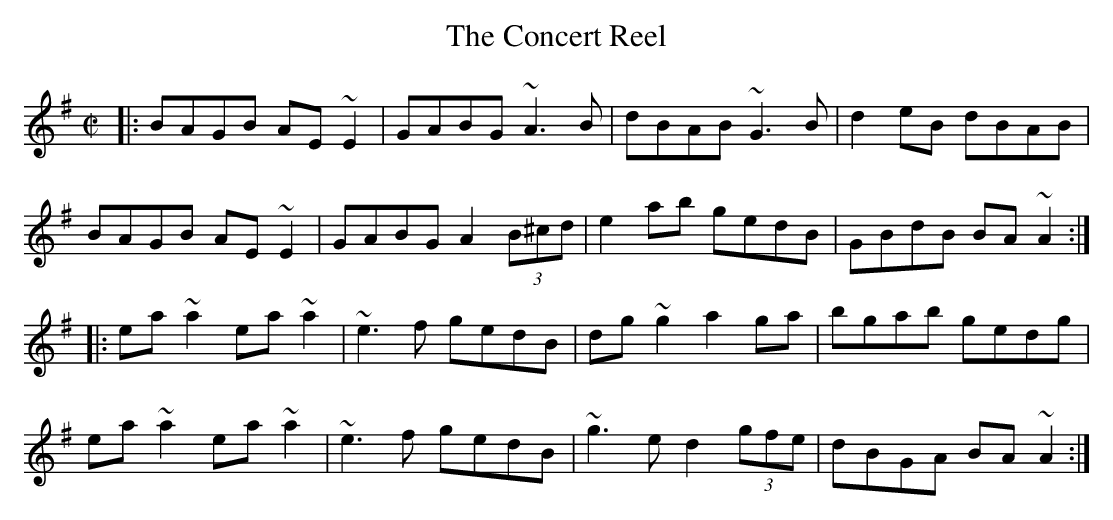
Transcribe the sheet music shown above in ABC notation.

X:1
T:Concert Reel, The
M:C|
K:Ador
|: BAGB AE~E2 | GABG ~A3B | dBAB ~G3B | d2eB dBAB |
   BAGB AE~E2 | GABG A2 (3B^cd | e2ab gedB | GBdB BA~A2 :|
|: ea~a2 ea~a2 | ~e3f gedB | dg~g2 a2ga | bgab gedg |
   ea~a2 ea~a2 | ~e3f gedB | ~g3e d2 (3gfe | dBGA BA~A2 :|
